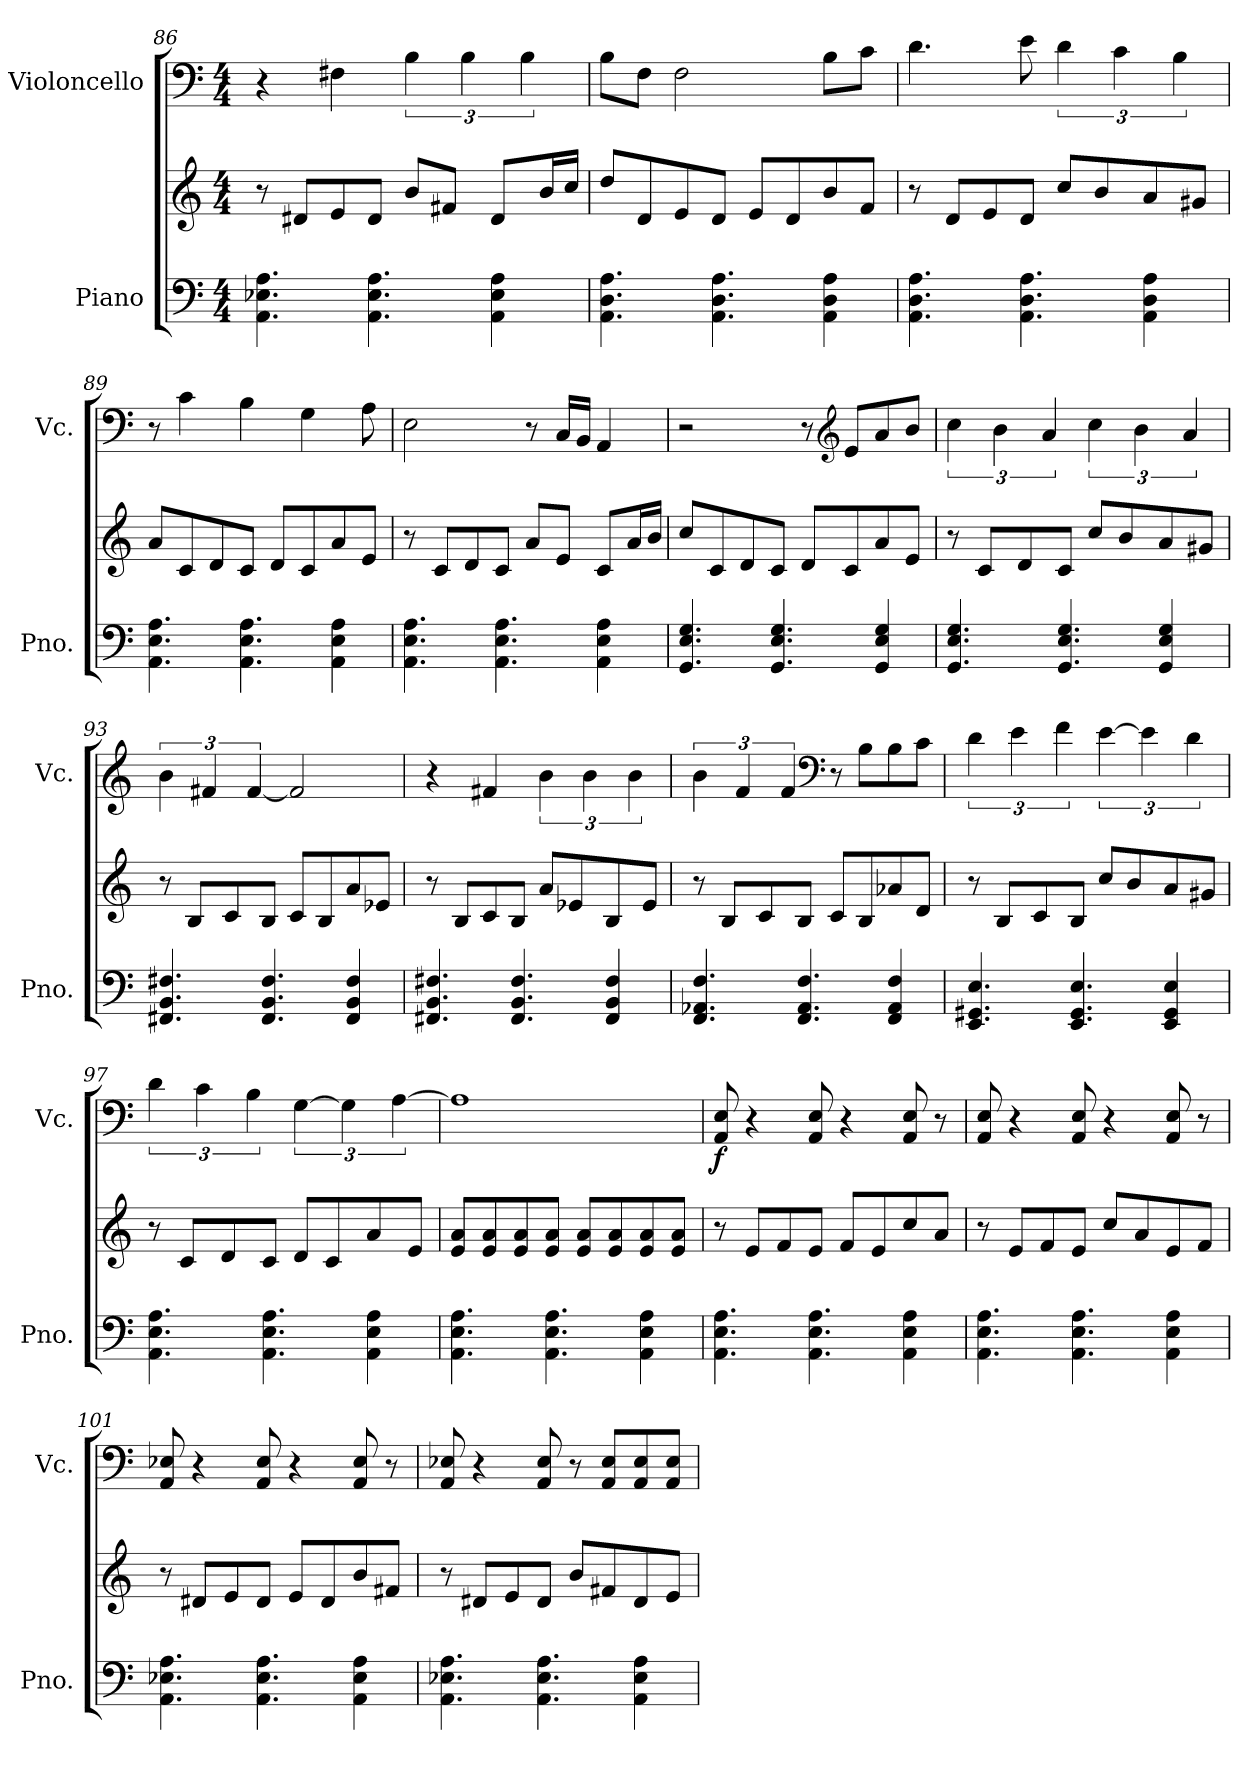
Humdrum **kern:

**kern	**kern	**kern	**dynam
*part2	*part2	*part1	*part1
*staff3	*staff2	*staff1	*staff1
*I"Piano	*	*I"Violoncello	*
*I'Pno.	*	*I'Vc.	*
*clefF4	*clefG2	*clefF4	*
*k[]	*k[]	*k[]	*
*M4/4	*M4/4	*M4/4	*
=86	=86	=86	=86
4.AA\ 4.E-X\ 4.A\	8r	4r	.
.	8d#X/L	.	.
.	8e/	4F#X\	.
4.AA\ 4.E-\ 4.A\	8d#/J	.	.
.	8b/L	6B\	.
.	8f#X/J	.	.
.	.	6B\	.
4AA\ 4E-\ 4A\	8d#/L	.	.
.	.	6B\	.
.	16b/L	.	.
.	16cc/JJ	.	.
=87	=87	=87	=87
4.AA\ 4.D\ 4.A\	8dd/L	8B\L	.
.	8d/	8F\J	.
.	8e/	2F\	.
4.AA\ 4.D\ 4.A\	8d/J	.	.
.	8e/L	.	.
.	8d/	.	.
4AA\ 4D\ 4A\	8b/	8B\L	.
.	8f/J	8c\J	.
=88	=88	=88	=88
4.AA\ 4.D\ 4.A\	8r	4.d\	.
.	8d/L	.	.
.	8e/	.	.
4.AA\ 4.D\ 4.A\	8d/J	8e\	.
.	8cc/L	6d\	.
.	8b/	.	.
.	.	6c\	.
4AA\ 4D\ 4A\	8a/	.	.
.	.	6B\	.
.	8g#X/J	.	.
!!LO:LB:g=z
=89	=89	=89	=89
4.AA\ 4.E\ 4.A\	8a/L	8r	.
.	8c/	4c\	.
.	8d/	.	.
4.AA\ 4.E\ 4.A\	8c/J	4B\	.
.	8d/L	.	.
.	8c/	4G\	.
4AA\ 4E\ 4A\	8a/	.	.
.	8e/J	8A\	.
=90	=90	=90	=90
4.AA\ 4.E\ 4.A\	8r	2E\	.
.	8c/L	.	.
.	8d/	.	.
4.AA\ 4.E\ 4.A\	8c/J	.	.
.	8a/L	8r	.
.	8e/J	16C/LL	.
.	.	16BB/JJ	.
4AA\ 4E\ 4A\	8c/L	4AA/	.
.	16a/L	.	.
.	16b/JJ	.	.
=91	=91	=91	=91
4.GG/ 4.E/ 4.G/	8cc/L	2r	.
.	8c/	.	.
.	8d/	.	.
4.GG/ 4.E/ 4.G/	8c/J	.	.
.	8d/L	8r	.
*	*	*clefG2	*
.	8c/	8e/L	.
4GG/ 4E/ 4G/	8a/	8a/	.
.	8e/J	8b/J	.
=92	=92	=92	=92
4.GG/ 4.E/ 4.G/	8r	6cc\	.
.	8c/L	.	.
.	.	6b\	.
.	8d/	.	.
.	.	6a/	.
4.GG/ 4.E/ 4.G/	8c/J	.	.
.	8cc/L	6cc\	.
.	8b/	.	.
.	.	6b\	.
4GG/ 4E/ 4G/	8a/	.	.
.	.	6a/	.
.	8g#X/J	.	.
!!LO:LB:g=z
=93	=93	=93	=93
4.FF#X/ 4.BB/ 4.F#X/	8r	6b\	.
.	8B/L	.	.
.	.	6f#X/	.
.	8c/	.	.
.	.	[6f#/	.
4.FF#/ 4.BB/ 4.F#/	8B/J	.	.
.	8c/L	2f#/]	.
.	8B/	.	.
4FF#/ 4BB/ 4F#/	8a/	.	.
.	8e-X/J	.	.
=94	=94	=94	=94
4.FF#X/ 4.BB/ 4.F#X/	8r	4r	.
.	8B/L	.	.
.	8c/	4f#X/	.
4.FF#/ 4.BB/ 4.F#/	8B/J	.	.
.	8a/L	6b\	.
.	8e-X/	.	.
.	.	6b\	.
4FF#/ 4BB/ 4F#/	8B/	.	.
.	.	6b\	.
.	8e-/J	.	.
=95	=95	=95	=95
4.FF/ 4.AA-X/ 4.F/	8r	6b\	.
.	8B/L	.	.
.	.	6f/	.
.	8c/	.	.
.	.	6f/	.
4.FF/ 4.AA-/ 4.F/	8B/J	.	.
*	*	*clefF4	*
.	8c/L	8r	.
.	8B/	8B\L	.
4FF/ 4AA-/ 4F/	8a-X/	8B\	.
.	8d/J	8c\J	.
=96	=96	=96	=96
4.EE/ 4.GG#X/ 4.E/	8r	6d\	.
.	8B/L	.	.
.	.	6e\	.
.	8c/	.	.
.	.	6f\	.
4.EE/ 4.GG#/ 4.E/	8B/J	.	.
.	8cc/L	[6e\	.
.	8b/	.	.
.	.	6e\]	.
4EE/ 4GG#/ 4E/	8a/	.	.
.	.	6d\	.
.	8g#X/J	.	.
!!LO:PB:g=z
=97	=97	=97	=97
4.AA\ 4.E\ 4.A\	8r	6d\	.
.	8c/L	.	.
.	.	6c\	.
.	8d/	.	.
.	.	6B\	.
4.AA\ 4.E\ 4.A\	8c/J	.	.
.	8d/L	[6G\	.
.	8c/	.	.
.	.	6G\]	.
4AA\ 4E\ 4A\	8a/	.	.
.	.	[6A\	.
.	8e/J	.	.
=98	=98	=98	=98
4.AA\ 4.E\ 4.A\	8e/ 8a/L	1A]	.
.	8e/ 8a/	.	.
.	8e/ 8a/	.	.
4.AA\ 4.E\ 4.A\	8e/ 8a/J	.	.
.	8e/ 8a/L	.	.
.	8e/ 8a/	.	.
4AA\ 4E\ 4A\	8e/ 8a/	.	.
.	8e/ 8a/J	.	.
=99	=99	=99	=99
!	!	!	!LO:DY:b
4.AA\ 4.E\ 4.A\	8r	8AA/ 8E/	f
.	8e/L	4r	.
.	8f/	.	.
4.AA\ 4.E\ 4.A\	8e/J	8AA/ 8E/	.
.	8f/L	4r	.
.	8e/	.	.
4AA\ 4E\ 4A\	8cc/	8AA/ 8E/	.
.	8a/J	8r	.
=100	=100	=100	=100
4.AA\ 4.E\ 4.A\	8r	8AA/ 8E/	.
.	8e/L	4r	.
.	8f/	.	.
4.AA\ 4.E\ 4.A\	8e/J	8AA/ 8E/	.
.	8cc/L	4r	.
.	8a/	.	.
4AA\ 4E\ 4A\	8e/	8AA/ 8E/	.
.	8f/J	8r	.
!!LO:LB:g=z
=101	=101	=101	=101
4.AA\ 4.E-X\ 4.A\	8r	8AA/ 8E-X/	.
.	8d#X/L	4r	.
.	8e/	.	.
4.AA\ 4.E-\ 4.A\	8d#/J	8AA/ 8E-/	.
.	8e/L	4r	.
.	8d#/	.	.
4AA\ 4E-\ 4A\	8b/	8AA/ 8E-/	.
.	8f#X/J	8r	.
=102	=102	=102	=102
4.AA\ 4.E-X\ 4.A\	8r	8AA/ 8E-X/	.
.	8d#X/L	4r	.
.	8e/	.	.
4.AA\ 4.E-\ 4.A\	8d#/J	8AA/ 8E-/	.
.	8b/L	8r	.
.	8f#X/	8AA/ 8E-/L	.
4AA\ 4E-\ 4A\	8d#/	8AA/ 8E-/	.
.	8e/J	8AA/ 8E-/J	.
=	=	=	=
*-	*-	*-	*-
